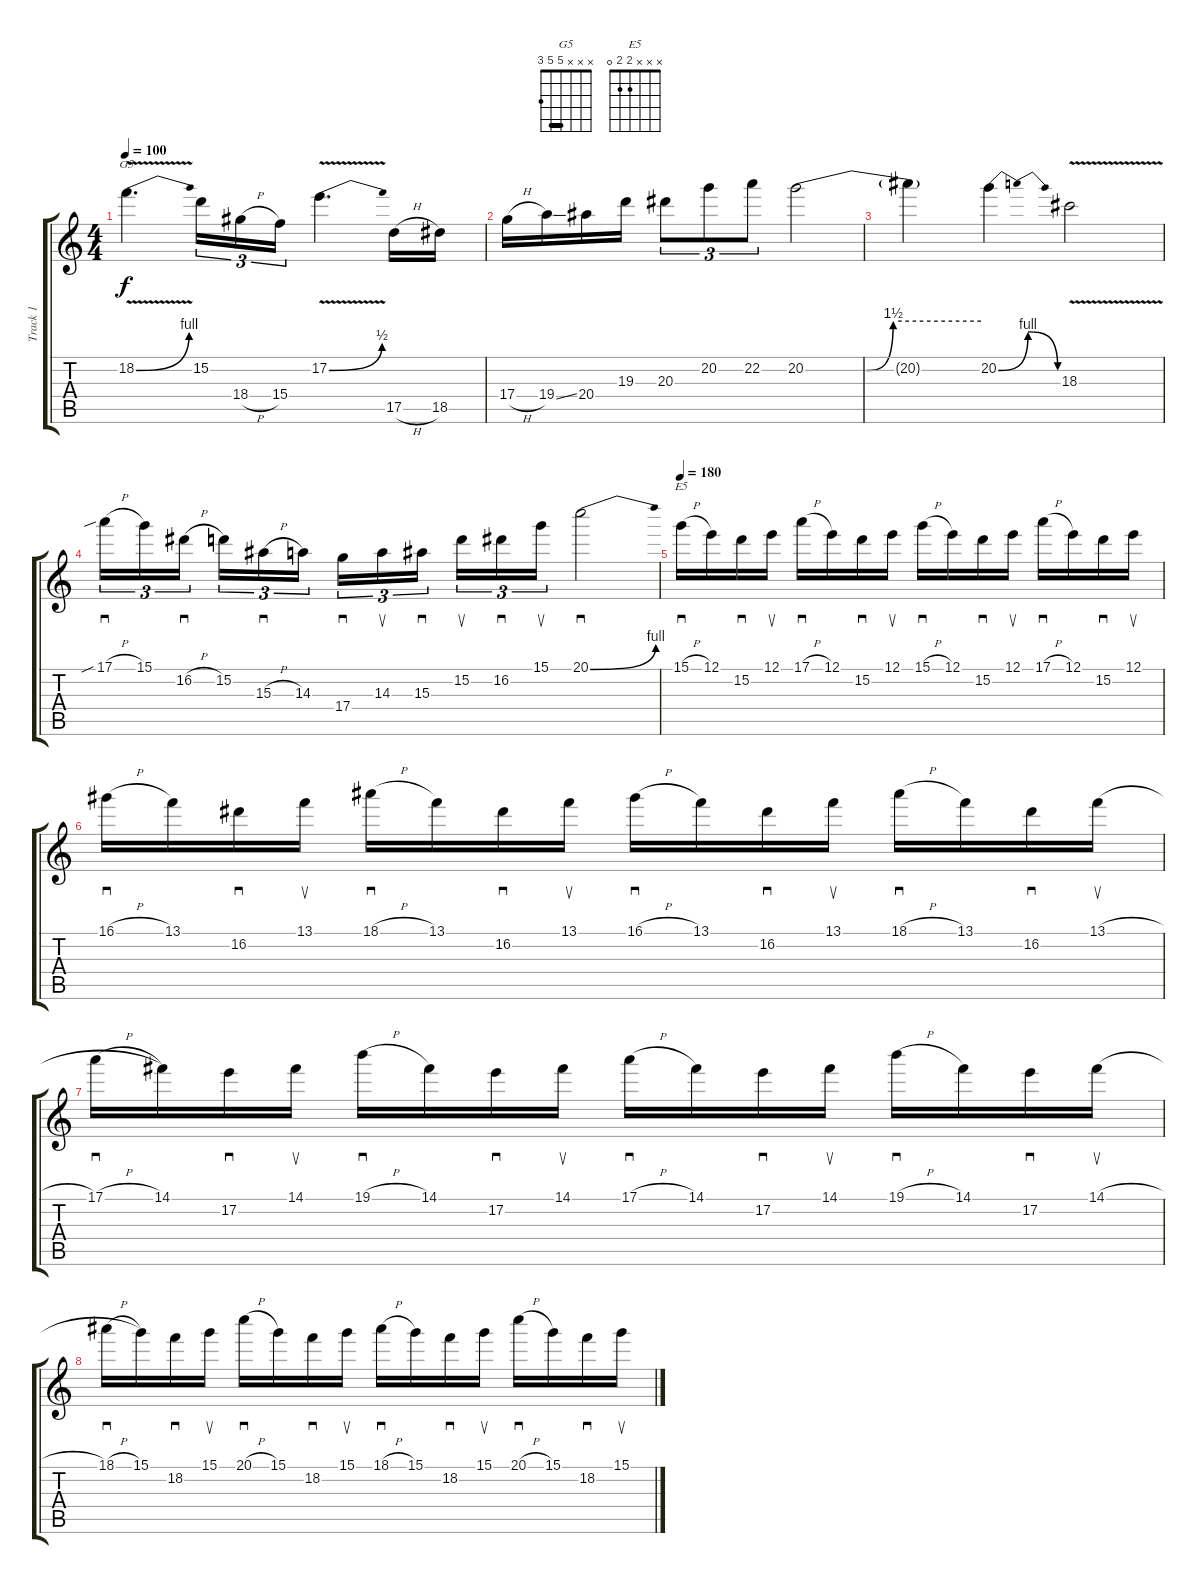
\track ("Track 1" "Track 1") {instrument acousticguitarsteel}
\staff {score tabs}
\tuning (E4 B3 G3 D3 A2 E2) {hide}
\chord ("G5" x x x 5 5 3) {barre 5}
\chord ("E5" x x x 2 2 0)
\ts (4 4)
\tempo 100
\clef g2
\ks c
18.2{be (bend 0 0 60 4) v}.4{d ch "G5" dy f} 15.2.16{tu (3 2)} 18.4{h}.16{tu (3 2)} 15.4.16{tu (3 2)} 17.2{be (bend 0 0 60 2) v}.4{d} 17.5{h}.16 18.5.16 |
17.4{h}.16 19.4{ss}.16 20.4.16 19.3.16 20.3.8{tu (3 2)} 20.2.8{tu (3 2)} 22.2.8{tu (3 2)} 20.2{be (custom 0 0 21 0 30 6 60 6)}.2 |
20.2{t}.4 20.2{be (bendrelease 0 0 15 4 20 4 60 0)}.4 18.3{v}.2 |
17.1{sib h}.16{sd tu (3 2)} 15.1.16{tu (3 2)} 16.2{h}.16{sd tu (3 2) beam splitsecondary} 15.2.16{tu (3 2)} 15.3{h}.16{sd tu (3 2)} 14.3.16{tu (3 2)} 17.4.16{sd tu (3 2)} 14.3.16{su tu (3 2)} 15.3.16{sd tu (3 2) beam splitsecondary} 15.2.16{su tu (3 2)} 16.2.16{sd tu (3 2)} 15.1.16{su tu (3 2)} 20.1{be (bend 0 0 60 4)}.2{sd} |
\tempo 180
15.1{h}.16{sd ch "E5"} 12.1.16 15.2.16{sd} 12.1.16{su} 17.1{h}.16{sd} 12.1.16 15.2.16{sd} 12.1.16{su} 15.1{h}.16{sd} 12.1.16 15.2.16{sd} 12.1.16{su} 17.1{h}.16{sd} 12.1.16 15.2.16{sd} 12.1.16{su} |
16.1{h}.16{sd} 13.1.16 16.2.16{sd} 13.1.16{su} 18.1{h}.16{sd} 13.1.16 16.2.16{sd} 13.1.16{su} 16.1{h}.16{sd} 13.1.16 16.2.16{sd} 13.1.16{su} 18.1{h}.16{sd} 13.1.16 16.2.16{sd} 13.1{h}.16{su} |
17.1{h}.16{sd} 14.1.16 17.2.16{sd} 14.1.16{su} 19.1{h}.16{sd} 14.1.16 17.2.16{sd} 14.1.16{su} 17.1{h}.16{sd} 14.1.16 17.2.16{sd} 14.1.16{su} 19.1{h}.16{sd} 14.1.16 17.2.16{sd} 14.1{h}.16{su} |
18.1{h}.16{sd} 15.1.16 18.2.16{sd} 15.1.16{su} 20.1{h}.16{sd} 15.1.16 18.2.16{sd} 15.1.16{su} 18.1{h}.16{sd} 15.1.16 18.2.16{sd} 15.1.16{su} 20.1{h}.16{sd} 15.1.16 18.2.16{sd} 15.1.16{su}
